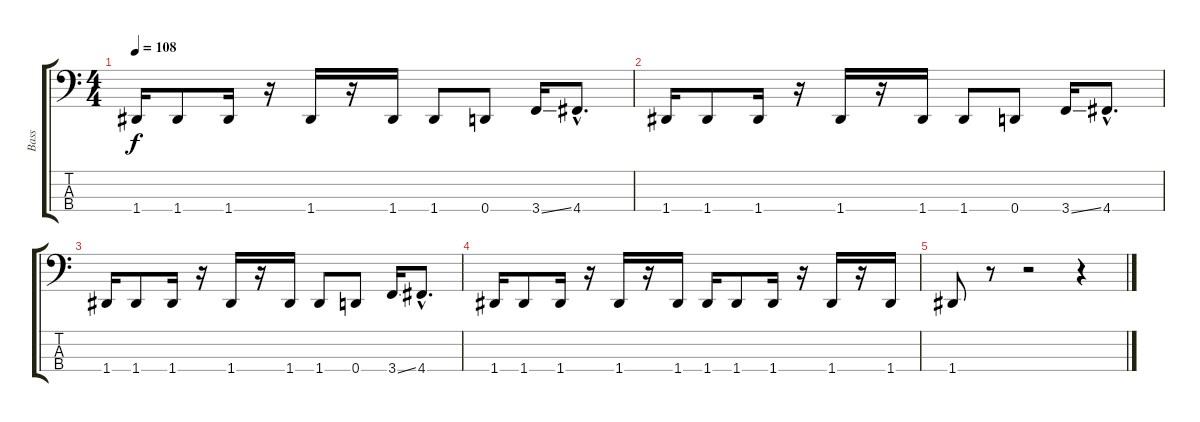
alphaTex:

\track ("Bass" "Bass") {instrument electricbassfinger}
\staff {score tabs}
\tuning (F2 C2 G1 D1) {hide}
\ts (4 4)
\tempo 108
\clef f4
\ks c
1.4.16{dy f} 1.4.8 1.4.16 r.16 1.4.16 r.16 1.4.16 1.4.8 0.4.8 3.4{ss}.16 4.4{hac}.8{d} |
1.4.16 1.4.8 1.4.16 r.16 1.4.16 r.16 1.4.16 1.4.8 0.4.8 3.4{ss}.16 4.4{hac}.8{d} |
1.4.16 1.4.8 1.4.16 r.16 1.4.16 r.16 1.4.16 1.4.8 0.4.8 3.4{ss}.16 4.4{hac}.8{d} |
1.4.16 1.4.8 1.4.16 r.16 1.4.16 r.16 1.4.16 1.4.16 1.4.8 1.4.16 r.16 1.4.16 r.16 1.4.16 |
1.4.8 r.8 r.2 r.4
